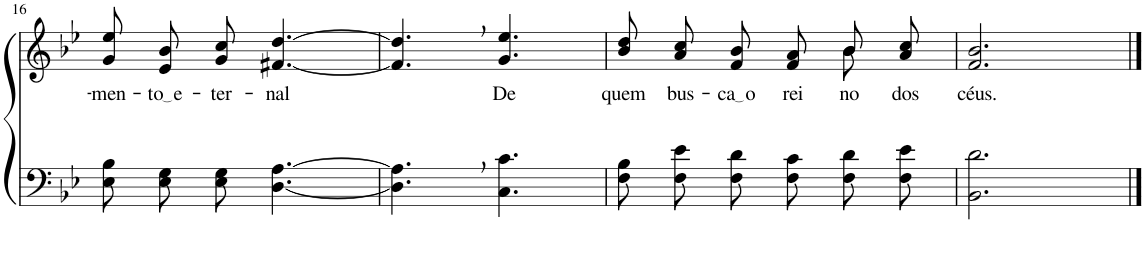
**kern	**kern	**text
*part2	*part1	*part1
*staff2	*staff1	*staff1
*I"Parte III e IV	*I"Parte I e II	*
!!LO:PB:g=z
*clefF4	*clefG2	*
*Trd1c2	*Trd1c2	*
*k[b-e-]	*k[b-e-]	*
*M6/8	*M6/8	*
=16	=16	=16
!	!	!LO:LY:b
8E-\ 8B-\L	8g/ 8ee-/L	-men-
!	!	!LO:LY:b
8E-\ 8G\	8e-/ 8b-/	to e
!	!	!LO:LY:b
8E-\ 8G\J	8g/ 8cc/J	-ter-
!	!	!LO:LY:b
[4.D\ [4.A\	[4.f#X/ [4.dd/	-nal
=17	=17	=17
4.D\], 4.A\],	4.f#/], 4.dd/],	.
!	!	!LO:LY:b
4.C\ 4.c\	4.g/ 4.ee-/	De
=18	=18	=18
*	*^	*
!	!	!	!LO:LY:b
8F\ 8B-\L	2ryy	8b-\ 8dd\L	quem
!	!	!	!LO:LY:b
8F\ 8e-\	.	8a\ 8cc\	bus-
!	!	!	!LO:LY:b
8F\ 8d\J	.	8f\ 8b-\J	ca o
!	!	!	!LO:LY:b
8F\ 8c\L	.	8f/ 8a/L	rei-
!	!	!	!LO:LY:b
8F\ 8d\	8b-\	8b-/	-no
!	!	!	!LO:LY:b
8F\ 8e-\J	8ryy	8a/ 8cc/J	dos
=19	=19	=19	=19
!	!	!	!LO:LY:b
*	*v	*v	*
2.BB-\ 2.d\	2.f/ 2.b-/	céus.
==	==	==
*-	*-	*-
